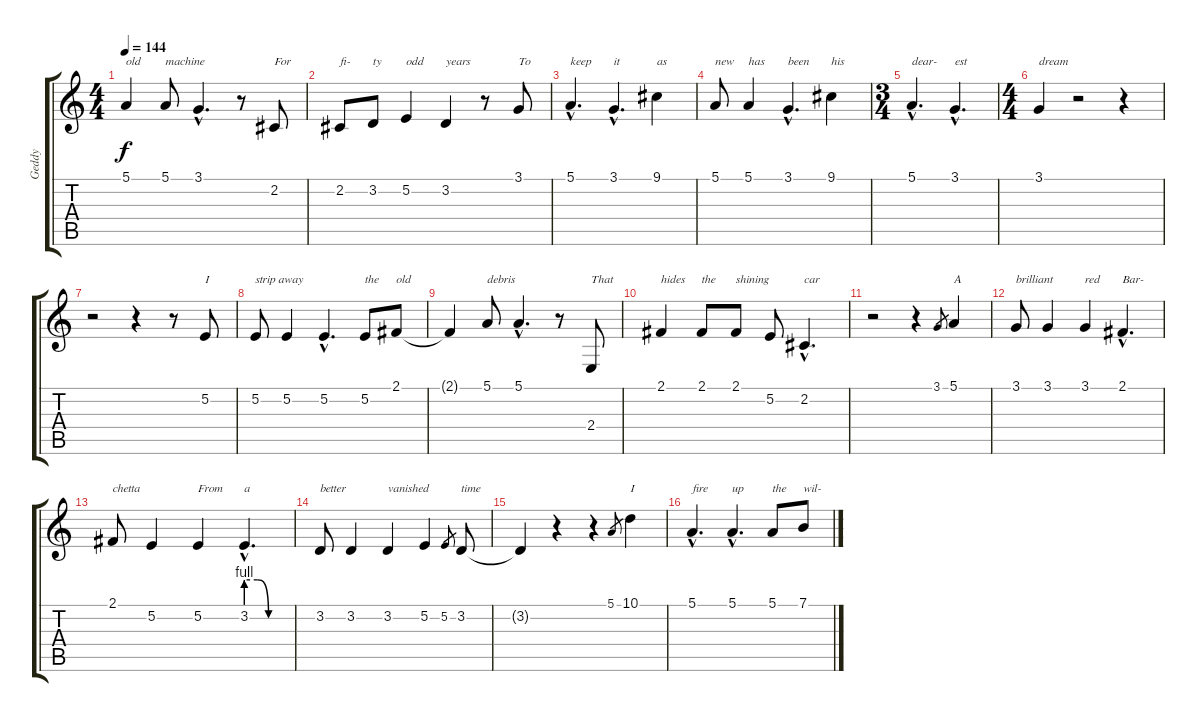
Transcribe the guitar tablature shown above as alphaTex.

\track ("Geddy" "Geddy") {instrument lead6voice}
\staff {score tabs}
\tuning (E4 B3 G3 D3 A2 E2) {hide}
\ts (4 4)
\tempo 144
\clef g2
\ks c
5.1.4{txt "old" dy f} 5.1.8{txt "machine"} 3.1{hac}.4{d} r.8 2.2.8{txt "For"} |
2.2.8{txt "fi-"} 3.2.8{txt "ty"} 5.2.4{txt "odd"} 3.2.4{txt "years"} r.8 3.1.8{txt "To"} |
5.1{hac}.4{d txt "keep"} 3.1{hac}.4{d txt "it"} 9.1.4{txt "as"} |
5.1.8{txt "new"} 5.1.4{txt "has"} 3.1{hac}.4{d txt "been"} 9.1.4{txt "his"} |
\ts (3 4)
5.1{hac}.4{d txt "dear-"} 3.1{hac}.4{d txt "est"} |
\ts (4 4)
3.1.4{txt "dream"} r.2 r.4 |
r.2 r.4 r.8 5.2.8{txt "I"} |
5.2.8{txt "strip away"} 5.2.4 5.2{hac}.4{d} 5.2.8{txt "the"} 2.1.8{txt "old"} |
2.1{t}.4 5.1.8{txt "debris"} 5.1{hac}.4{d} r.8 2.4.8{txt "That"} |
2.1.4{txt "hides"} 2.1.8{txt "the"} 2.1.8{txt "shining"} 5.2.8 2.2{hac}.4{d txt "car"} |
r.2 r.4 3.1.8{gr} 5.1.4{txt "A"} |
3.1.8{txt "brilliant"} 3.1.4 3.1.4{txt "red"} 2.1{hac}.4{d txt "Bar-"} |
2.1.8{txt "chetta"} 5.2.4 5.2.4{txt "From"} 3.2{be (custom 0 4 15 4 30 0 60 0) hac}.4{d txt "a"} |
3.2.8{txt "better"} 3.2.4 3.2.4{txt "vanished"} 5.2.4 5.2.8{gr} 3.2.8{txt "time"} |
3.2{t}.4 r.4 r.4 5.1.8{gr} 10.1.4{txt "I"} |
5.1{hac}.4{d txt "fire"} 5.1{hac}.4{d txt "up"} 5.1.8{txt "the"} 7.1.8{txt "wil-"}
